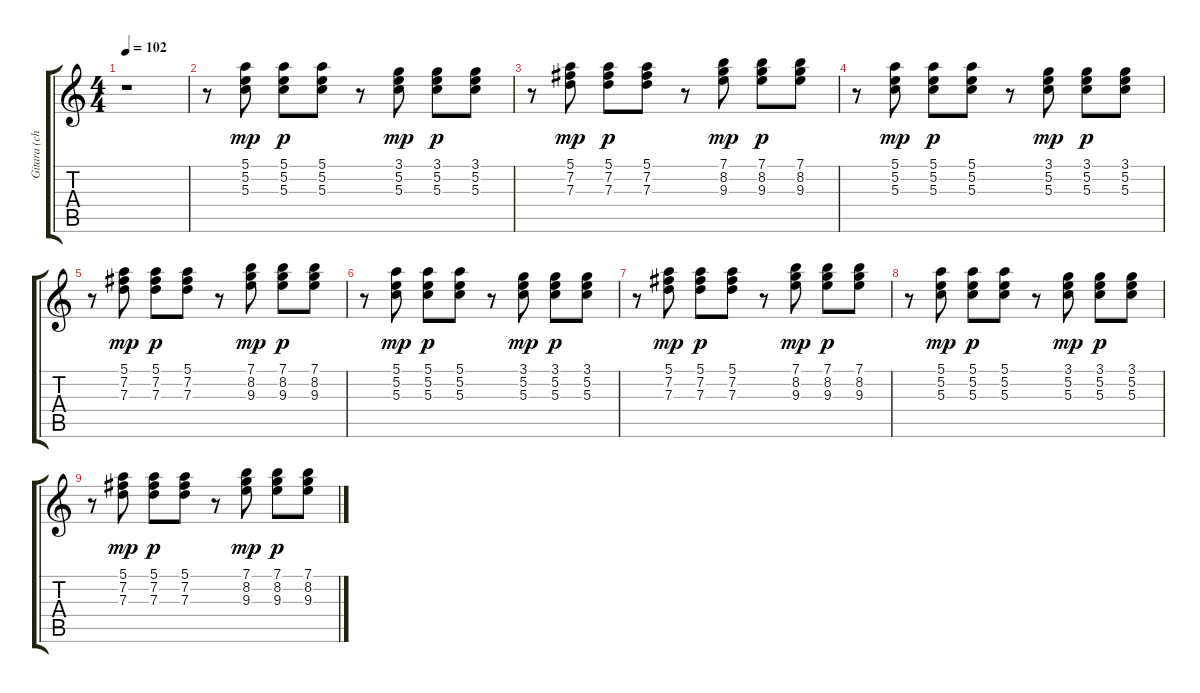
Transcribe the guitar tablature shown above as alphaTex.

\track ("Gitara (chorus)" "Gitara (ch") {instrument electricguitarclean}
\staff {score tabs}
\tuning (E4 B3 G3 D3 A2 E2) {hide}
\ts (4 4)
\tempo 102
\clef g2
\ks c
r.1{dy p} |
r.8 (5.1 5.2 5.3).8{dy mp} (5.1 5.2 5.3).8{dy p} (5.1 5.2 5.3).8 r.8 (3.1 5.2 5.3).8{dy mp} (3.1 5.2 5.3).8{dy p} (3.1 5.2 5.3).8 |
r.8 (5.1 7.2 7.3).8{dy mp} (5.1 7.2 7.3).8{dy p} (5.1 7.2 7.3).8 r.8 (7.1 8.2 9.3).8{dy mp} (7.1 8.2 9.3).8{dy p} (7.1 8.2 9.3).8 |
r.8 (5.1 5.2 5.3).8{dy mp} (5.1 5.2 5.3).8{dy p} (5.1 5.2 5.3).8 r.8 (3.1 5.2 5.3).8{dy mp} (3.1 5.2 5.3).8{dy p} (3.1 5.2 5.3).8 |
r.8 (5.1 7.2 7.3).8{dy mp} (5.1 7.2 7.3).8{dy p} (5.1 7.2 7.3).8 r.8 (7.1 8.2 9.3).8{dy mp} (7.1 8.2 9.3).8{dy p} (7.1 8.2 9.3).8 |
r.8 (5.1 5.2 5.3).8{dy mp} (5.1 5.2 5.3).8{dy p} (5.1 5.2 5.3).8 r.8 (3.1 5.2 5.3).8{dy mp} (3.1 5.2 5.3).8{dy p} (3.1 5.2 5.3).8 |
r.8 (5.1 7.2 7.3).8{dy mp} (5.1 7.2 7.3).8{dy p} (5.1 7.2 7.3).8 r.8 (7.1 8.2 9.3).8{dy mp} (7.1 8.2 9.3).8{dy p} (7.1 8.2 9.3).8 |
r.8 (5.1 5.2 5.3).8{dy mp} (5.1 5.2 5.3).8{dy p} (5.1 5.2 5.3).8 r.8 (3.1 5.2 5.3).8{dy mp} (3.1 5.2 5.3).8{dy p} (3.1 5.2 5.3).8 |
r.8 (5.1 7.2 7.3).8{dy mp} (5.1 7.2 7.3).8{dy p} (5.1 7.2 7.3).8 r.8 (7.1 8.2 9.3).8{dy mp} (7.1 8.2 9.3).8{dy p} (7.1 8.2 9.3).8
